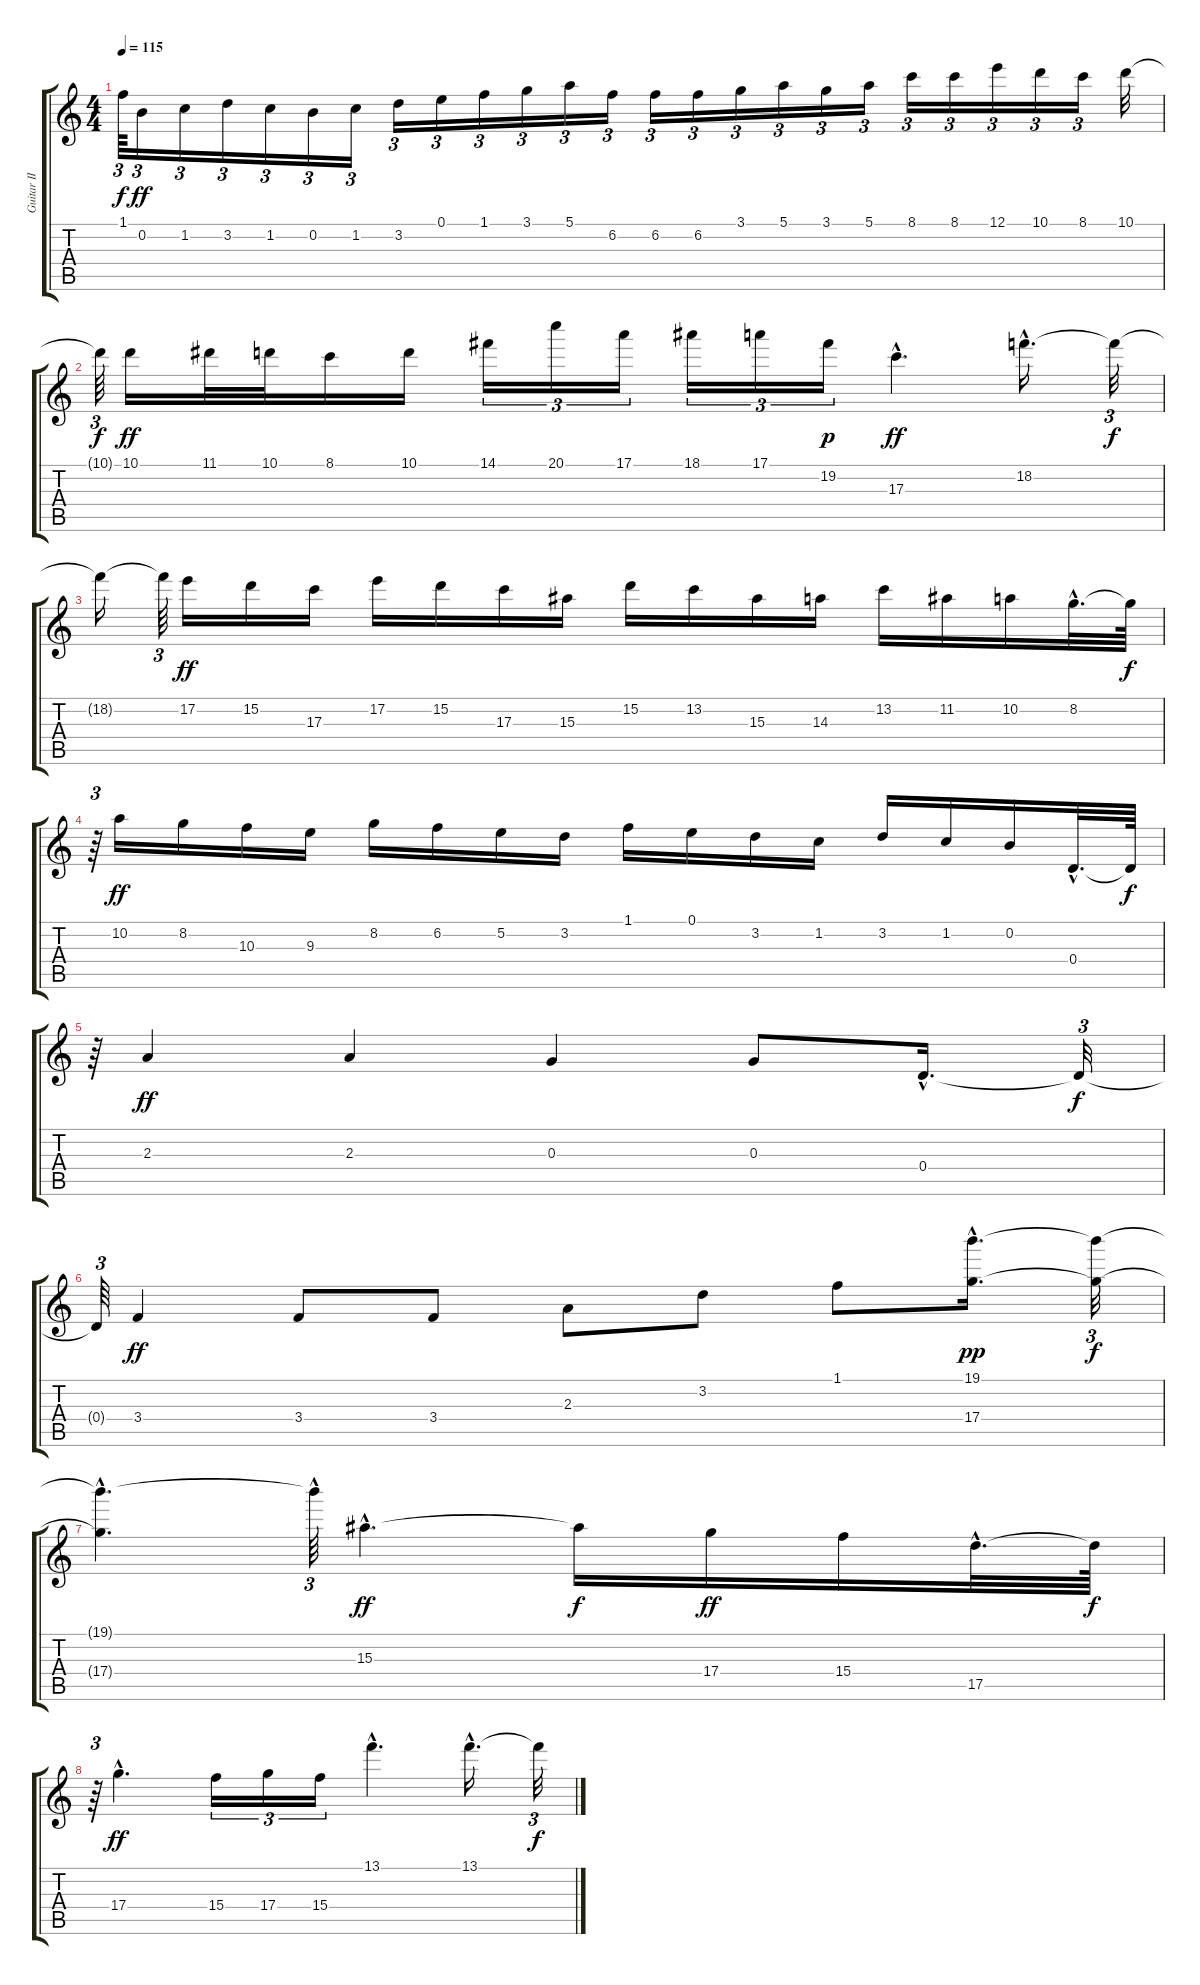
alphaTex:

\track ("Guitar II" "Guitar II") {instrument distortionguitar}
\staff {score tabs}
\tuning (E4 B3 G3 D3 A2 E2) {hide}
\ts (4 4)
\tempo 115
\clef g2
\ks c
1.1{t}.64{tu (3 2) dy f} 0.2.16{tu (3 2) dy ff} 1.2.16{tu (3 2)} 3.2.16{tu (3 2)} 1.2.16{tu (3 2)} 0.2.16{tu (3 2)} 1.2.16{tu (3 2)} 3.2.16{tu (3 2)} 0.1.16{tu (3 2)} 1.1.16{tu (3 2)} 3.1.16{tu (3 2)} 5.1.16{tu (3 2)} 6.2.16{tu (3 2)} 6.2.16{tu (3 2)} 6.2.16{tu (3 2)} 3.1.16{tu (3 2)} 5.1.16{tu (3 2)} 3.1.16{tu (3 2)} 5.1.16{tu (3 2)} 8.1.16{tu (3 2)} 8.1.16{tu (3 2)} 12.1.16{tu (3 2)} 10.1.16{tu (3 2)} 8.1.16{tu (3 2)} 10.1.32 |
10.1{t}.64{tu (3 2) dy f} 10.1.16{dy ff} 11.1.32 10.1.32 8.1.16 10.1.16 14.1.16{tu (3 2)} 20.1.16{tu (3 2)} 17.1.16{tu (3 2)} 18.1.16{tu (3 2)} 17.1.16{tu (3 2)} 19.2.16{tu (3 2) dy p} 17.3{hac}.4{d dy ff} 18.2{hac}.16{d} 18.2{t}.32{tu (3 2) dy f} |
18.2{t}.16 18.2{t}.64{tu (3 2)} 17.2.16{dy ff} 15.2.16 17.3.16 17.2.16 15.2.16 17.3.16 15.3.16 15.2.16 13.2.16 15.3.16 14.3.16 13.2.16 11.2.16 10.2.16 8.2{hac}.32{d} 8.2{t}.64{dy f} |
r.64{tu (3 2)} 10.2.16{dy ff} 8.2.16 10.3.16 9.3.16 8.2.16 6.2.16 5.2.16 3.2.16 1.1.16 0.1.16 3.2.16 1.2.16 3.2.16 1.2.16 0.2.16 0.4{hac}.32{d} 0.4{t}.64{dy f} |
r.64{tu (3 2)} 2.3.4{dy ff} 2.3.4 0.3.4 0.3.8 0.4{hac}.16{d} 0.4{t}.32{tu (3 2) dy f} |
0.4{t}.64{tu (3 2)} 3.4.4{dy ff} 3.4.8 3.4.8 2.3.8 3.2.8 1.1.8 (19.1{hac} 17.4{hac}).16{d dy pp} (19.1{t} 17.4{t}).32{tu (3 2) dy f} |
(19.1{hac t} 17.4{t}).4{d} 19.1{hac t}.64{tu (3 2)} 15.3{hac}.4{d dy ff} 15.3{t}.16{dy f} 17.4.16{dy ff} 15.4.16 17.5{hac}.32{d} 17.5{t}.64{dy f} |
r.64{tu (3 2)} 17.4{hac}.4{d dy ff} 15.4.16{tu (3 2)} 17.4.16{tu (3 2)} 15.4.16{tu (3 2)} 13.1{hac}.4{d} 13.1{hac}.16{d} 13.1{t}.32{tu (3 2) dy f}
